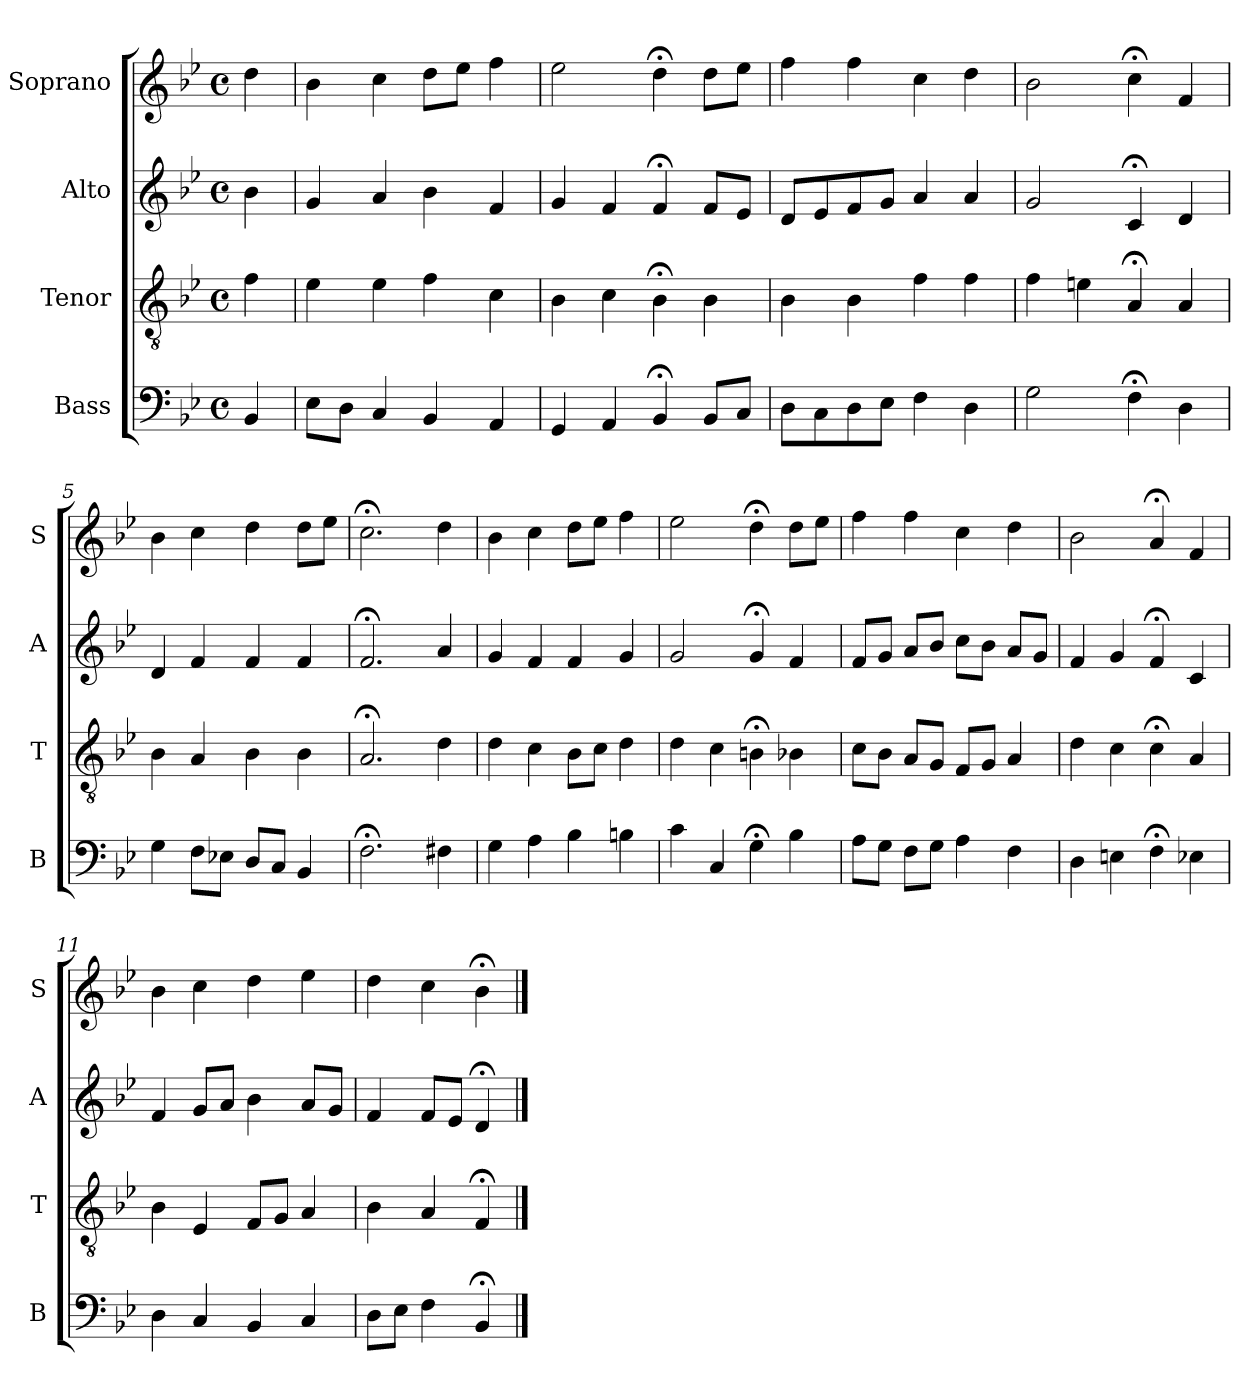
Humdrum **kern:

**kern	**kern	**kern	**kern
*part4	*part3	*part2	*part1
*staff4	*staff3	*staff2	*staff1
*I"Bass	*I"Tenor	*I"Alto	*I"Soprano
*I'B	*I'T	*I'A	*I'S
*clefF4	*clefGv2	*clefG2	*clefG2
*k[b-e-]	*k[b-e-]	*k[b-e-]	*k[b-e-]
*B-:	*B-:	*B-:	*B-:
*M4/4	*M4/4	*M4/4	*M4/4
*met(c)	*met(c)	*met(c)	*met(c)
*MM100	*MM100	*MM100	*MM100
=	=	=	=
4BB-	4f	4b-	4dd
=1	=1	=1	=1
8E-L	4e-	4g	4b-
8DJ	.	.	.
4C	4e-	4a	4cc
4BB-	4f	4b-	8ddL
.	.	.	8ee-J
4AA	4c	4f	4ff
=2	=2	=2	=2
4GG	4B-	4g	2ee-
4AA	4c	4f	.
4BB-;<	4B-;<	4f;<	4dd;<
8BB-L	4B-	8fL	8ddL
8CJ	.	8e-J	8ee-J
=3	=3	=3	=3
8DL	4B-	8dL	4ff
8C	.	8e-	.
8D	4B-i	8f	4ff
8E-iJ	.	8gJ	.
4Fi	4fi	4a	4cc
4D	4f	4a	4dd
=4	=4	=4	=4
2G	4f	2g	2b-
.	4en	.	.
4F;<	4A;<i	4c;<	4cc;<
4D	4Ai	4d	4fi
=5	=5	=5	=5
4G	4B-i	4d	4b-i
8FL	4A	4f	4cc
8E-XJ	.	.	.
8DL	4B-	4f	4dd
8CJ	.	.	.
4BB-	4B-	4f	8ddL
.	.	.	8ee-J
=6	=6	=6	=6
2.F;<	2.A;<	2.f;<	2.cc;<
4F#X	4d	4a	4dd
=7	=7	=7	=7
4G	4d	4g	4b-
4A	4c	4f	4cc
4B-	8B-L	4f	8ddL
.	8cJ	.	8ee-J
4Bn	4d	4g	4ff
=8	=8	=8	=8
4c	4d	2g	2ee-
4C	4c	.	.
4G;<	4Bn;<	4g;<	4dd;<
4B-	4B-X	4f	8ddL
.	.	.	8ee-J
=9	=9	=9	=9
8AL	8cL	8fL	4ff
8GJ	8B-J	8gJ	.
8FL	8AL	8aL	4ff
8GJ	8GJ	8b-J	.
4A	8FL	8ccL	4cc
.	8GJ	8b-J	.
4F	4A	8aL	4dd
.	.	8gJ	.
=10	=10	=10	=10
4D	4d	4f	2b-
4En	4c	4g	.
4F;<	4c;<	4f;<	4a;<
4E-X	4Ai	4c	4fi
=11	=11	=11	=11
4D	4B-i	4f	4b-i
4C	4E-	8gL	4cc
.	.	8aJ	.
4BB-	8FL	4b-	4dd
.	8GJ	.	.
4C	4A	8aL	4ee-
.	.	8gJ	.
=12	=12	=12	=12
8DL	4B-	4f	4dd
8E-J	.	.	.
4F	4A	8fL	4cc
.	.	8e-J	.
4BB-;<	4F;<	4d;<	4b-;<
==	==	==	==
*-	*-	*-	*-
